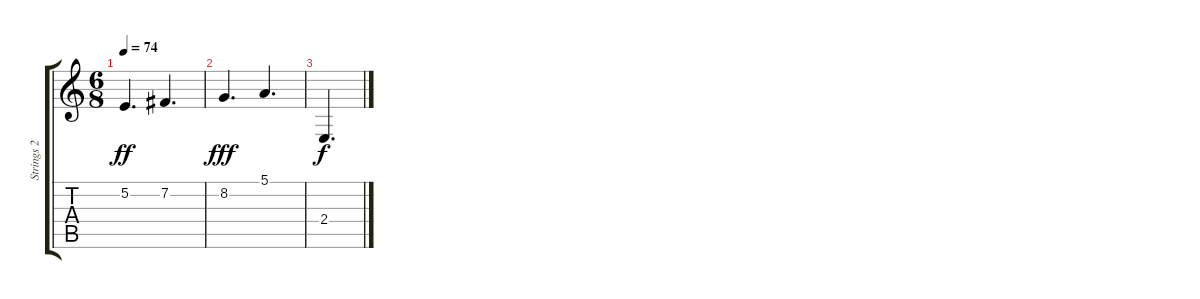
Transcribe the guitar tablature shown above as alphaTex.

\track ("Strings 2" "Strings 2") {instrument stringensemble1}
\staff {score tabs}
\tuning (E4 B3 G3 D3 A2 E2) {hide}
\ts (6 8)
\tempo 74
\clef g2
\ks c
5.2.4{d dy ff volume 12} 7.2.4{d} |
8.2.4{d dy fff} 5.1.4{d} |
2.4.4{d dy f}
